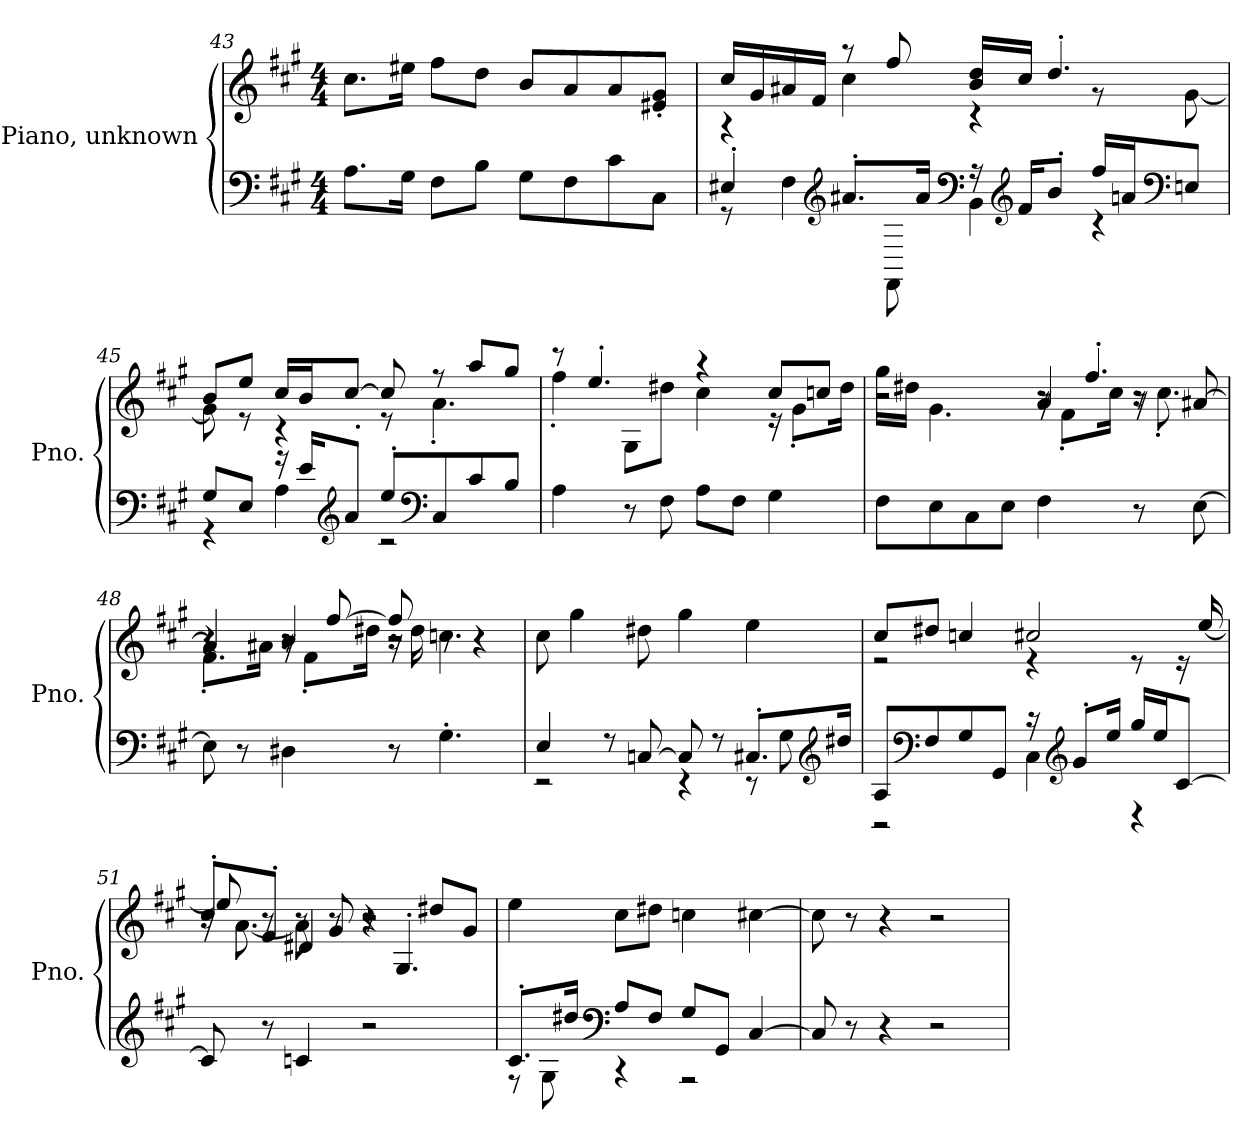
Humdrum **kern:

**kern	**kern
*part1	*part1
*staff2	*staff1
*I"Piano, unknown	*
*I'Pno.	*
*clefF4	*clefG2
*k[f#c#g#]	*k[f#c#g#]
*M4/4	*M4/4
=43	=43
8.A\L	8.cc#\L
16G#\Jk	16ee#X\Jk
8F#\L	8ff#\L
8B\J	8dd\J
8G#\L	8b/L
8F#\	8a/
8c#\	8a/
8C#\J	8e#X/' 8g#/'J
!!LO:LB:g=z
=44	=44
*^	*^
4E#X'/	8r	16cc#/LL	4r
.	.	16g#/	.
.	4F#\	16a#X/	.
.	.	16f#/JJ	.
*clefG2	*	*	*
8.a#X'/L	.	8r	4cc#\
.	8FF#\	8ff#/	.
16a#/Jk	.	.	.
*clefF4	*	*	*
16r	4BB\	16b/ 16dd/LL	4r
*clefG2	*	*	*
16f#/KL	.	16cc#/JJ	.
8b'/J	.	4.dd'/	.
16ff#/LL	4r	.	8r
16an/J	.	.	.
*clefF4	*	*	*
8En/J	.	.	[8g#\
=45	=45	=45	=45
8G#/L	4r	8b/L	8g#\]
8E/J	.	8ee/J	8r
16r	4A\	16cc#/LL	4r
16e/KL	.	16b/J	.
*clefG2	*	*	*
8a'/J	.	[8cc#/J	.
8ee'/L	2r	8cc#/]	8r
*clefF4	*	*	*
8C#/	.	8r	4.a'\
8c#/	.	8aa/L	.
8B/J	.	8gg#/J	.
*v	*v	*	*
!!LO:LB:g=z	!!
=46	=46	=46
4A\	8r	4ff#'\
.	4.ee'/	.
8r	.	8G#\L
8F#\	.	8dd#X\J
8A\L	4r	4cc#\
8F#\J	.	.
4G#\	8cc#/L	16r
.	.	8g#'\L
.	8ccn/J	.
.	.	16dd#\Jk
=47	=47	=47
*	*	*^
8F#\L	2r	16gg#\LL	2r
.	.	16dd#X\JJ	.
8E\	.	4.g#\	.
8C#\	.	.	.
8E\J	.	.	.
4F#\	8r	16r	4a/
.	.	8f#'\L	.
.	4.ff#'/	.	.
.	.	16cc#\Jk	.
8r	.	16r	8r
.	.	8.cc#'\	.
[8E\	.	.	[8a#X/
=48	=48	=48	=48
8E\]	4r	8.f#'\L	4a#/]
8r	.	.	.
.	.	16a#X\Jk	.
4D#X\	8r	16r	4b/
.	.	8f#'\L	.
.	[8ff#/	.	.
.	.	16dd#X\Jk	.
8r	8ff#/]	16r	2r
.	.	16dd#\	.
4.G#'\	8r	4.ccn\	.
.	4r	.	.
*	*v	*v	*v
!!LO:LB:g=z
=49	=49
*^	*
4E/	2r	8cc#\
.	.	4gg#\
8r	.	.
[8Cn/	.	8dd#X\
8C/]	4r	4gg#\
8r	.	.
8.C#X'/L	8r	4ee\
.	8G#\	.
*clefG2	*	*
16dd#X/Jk	.	.
=50	=50	=50
*	*	*^
8A/L	2r	8cc#/L	2r
*clefF4	*	*	*
8F#/	.	8dd#X/J	.
8G#/	.	4ccn/	.
8GG#/J	.	.	.
16r	4C#\	2cc#X/	4r
*clefG2	*	*	*
8g#'/L	.	.	.
16ee/Jk	.	.	.
16gg#/LL	4r	.	8r
16ee/J	.	.	.
[8c#/J	.	.	16r
.	.	.	[16ee/
*v	*v	*	*
=51	=51	=51
*	*	*^
8c#/]	8cc#'/L	16r	8ee/]
.	.	[8.a\	.
8r	8f#'/J	.	8r
4cn/	8r	8a\]	4d#X/
.	8g#/	8r	.
2r	4r	2r	8r
.	.	.	4.G#'/
.	8dd#X/L	.	.
.	8g#/J	.	.
*	*v	*v	*v
!!LO:LB:g=z
=52	=52
*^	*
8.c#'/L	8r	4ee\
.	8G#\	.
16dd#X/Jk	.	.
*clefF4	*	*
8A/L	4r	8cc#\L
8F#/J	.	8dd#X\J
8G#/L	2r	4ccn\
8GG#/J	.	.
[4C#/	.	[4cc#X\
*v	*v	*
=53	=53
8C#/]	8cc#\]
8r	8r
4r	4r
2r	2r
=	=
*-	*-
